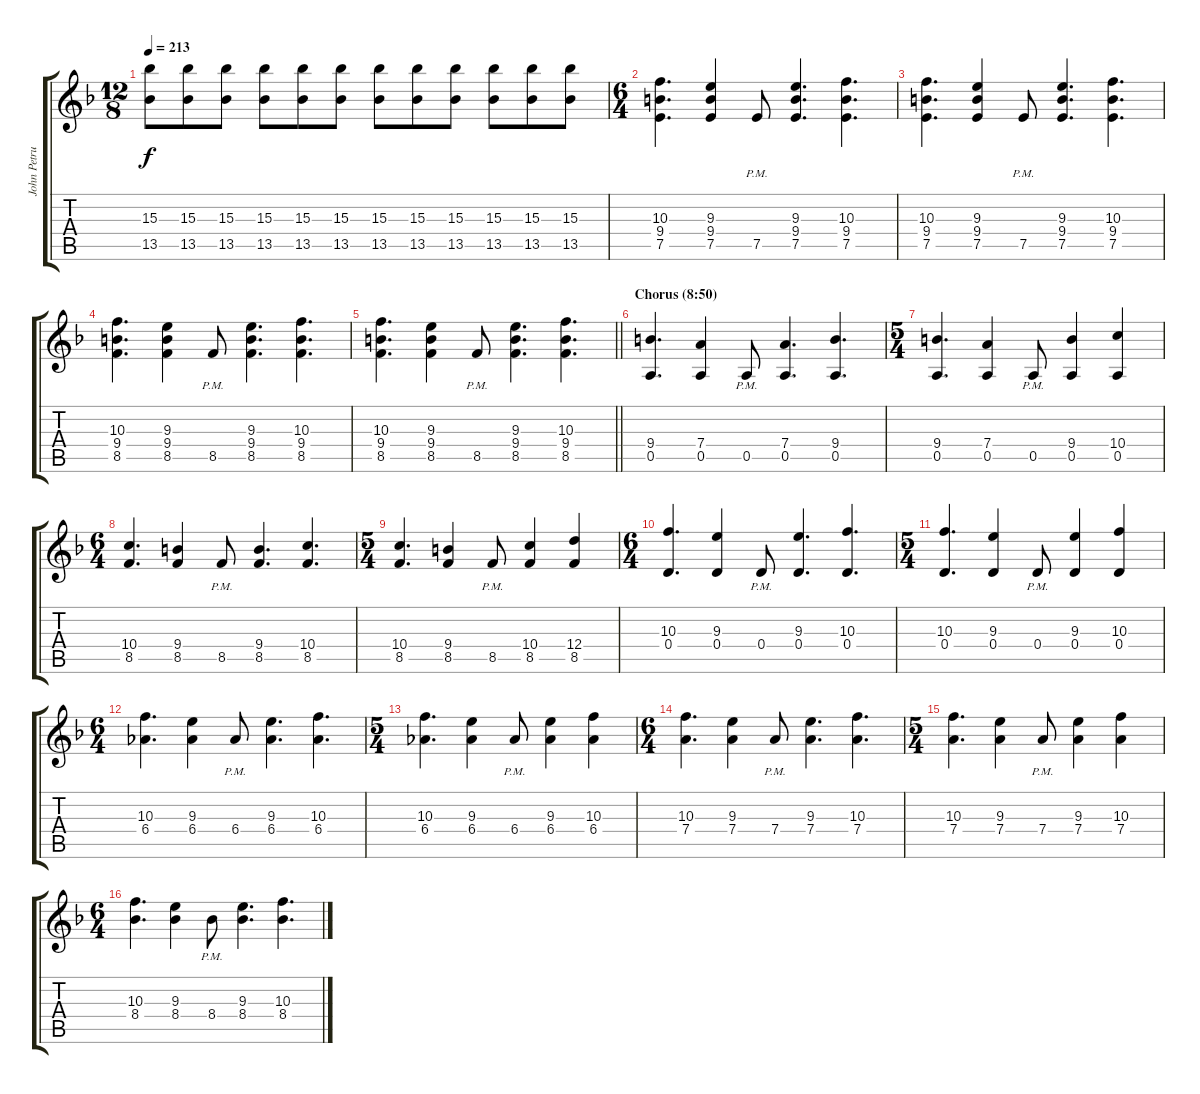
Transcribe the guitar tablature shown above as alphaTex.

\track ("John Petrucci Gtr. 2" "John Petru") {instrument distortionguitar}
\staff {score tabs}
\tuning (E4 B3 G3 D3 A2 E2) {hide}
\ts (12 8)
\tempo 213
\clef g2
\ks dminor
(15.3 13.5).8{dy f} (15.3 13.5).8 (15.3 13.5).8 (15.3 13.5).8 (15.3 13.5).8 (15.3 13.5).8 (15.3 13.5).8 (15.3 13.5).8 (15.3 13.5).8 (15.3 13.5).8 (15.3 13.5).8 (15.3 13.5).8 |
\ts (6 4)
(10.3 9.4 7.5).4{d} (9.3 9.4 7.5).4 7.5{pm}.8 (9.3 9.4 7.5).4{d} (10.3 9.4 7.5).4{d} |
(10.3 9.4 7.5).4{d} (9.3 9.4 7.5).4 7.5{pm}.8 (9.3 9.4 7.5).4{d} (10.3 9.4 7.5).4{d} |
(10.3 9.4 8.5).4{d} (9.3 9.4 8.5).4 8.5{pm}.8 (9.3 9.4 8.5).4{d} (10.3 9.4 8.5).4{d} |
\barLineRight lightlight
(10.3 9.4 8.5).4{d} (9.3 9.4 8.5).4 8.5{pm}.8 (9.3 9.4 8.5).4{d} (10.3 9.4 8.5).4{d} |
\section ("" "Chorus (8:50)")
(9.4 0.5).4{d} (7.4 0.5).4 0.5{pm}.8 (7.4 0.5).4{d} (9.4 0.5).4{d} |
\ts (5 4)
(9.4 0.5).4{d} (7.4 0.5).4 0.5{pm}.8 (9.4 0.5).4 (10.4 0.5).4 |
\ts (6 4)
(10.4 8.5).4{d} (9.4 8.5).4 8.5{pm}.8 (9.4 8.5).4{d} (10.4 8.5).4{d} |
\ts (5 4)
(10.4 8.5).4{d} (9.4 8.5).4 8.5{pm}.8 (10.4 8.5).4 (12.4 8.5).4 |
\ts (6 4)
(10.3 0.4).4{d} (9.3 0.4).4 0.4{pm}.8 (9.3 0.4).4{d} (10.3 0.4).4{d} |
\ts (5 4)
(10.3 0.4).4{d} (9.3 0.4).4 0.4{pm}.8 (9.3 0.4).4 (10.3 0.4).4 |
\ts (6 4)
(10.3 6.4).4{d} (9.3 6.4).4 6.4{pm}.8 (9.3 6.4).4{d} (10.3 6.4).4{d} |
\ts (5 4)
(10.3 6.4).4{d} (9.3 6.4).4 6.4{pm}.8 (9.3 6.4).4 (10.3 6.4).4 |
\ts (6 4)
(10.3 7.4).4{d} (9.3 7.4).4 7.4{pm}.8 (9.3 7.4).4{d} (10.3 7.4).4{d} |
\ts (5 4)
(10.3 7.4).4{d} (9.3 7.4).4 7.4{pm}.8 (9.3 7.4).4 (10.3 7.4).4 |
\ts (6 4)
(10.3 8.4).4{d} (9.3 8.4).4 8.4{pm}.8 (9.3 8.4).4{d} (10.3 8.4).4{d}
